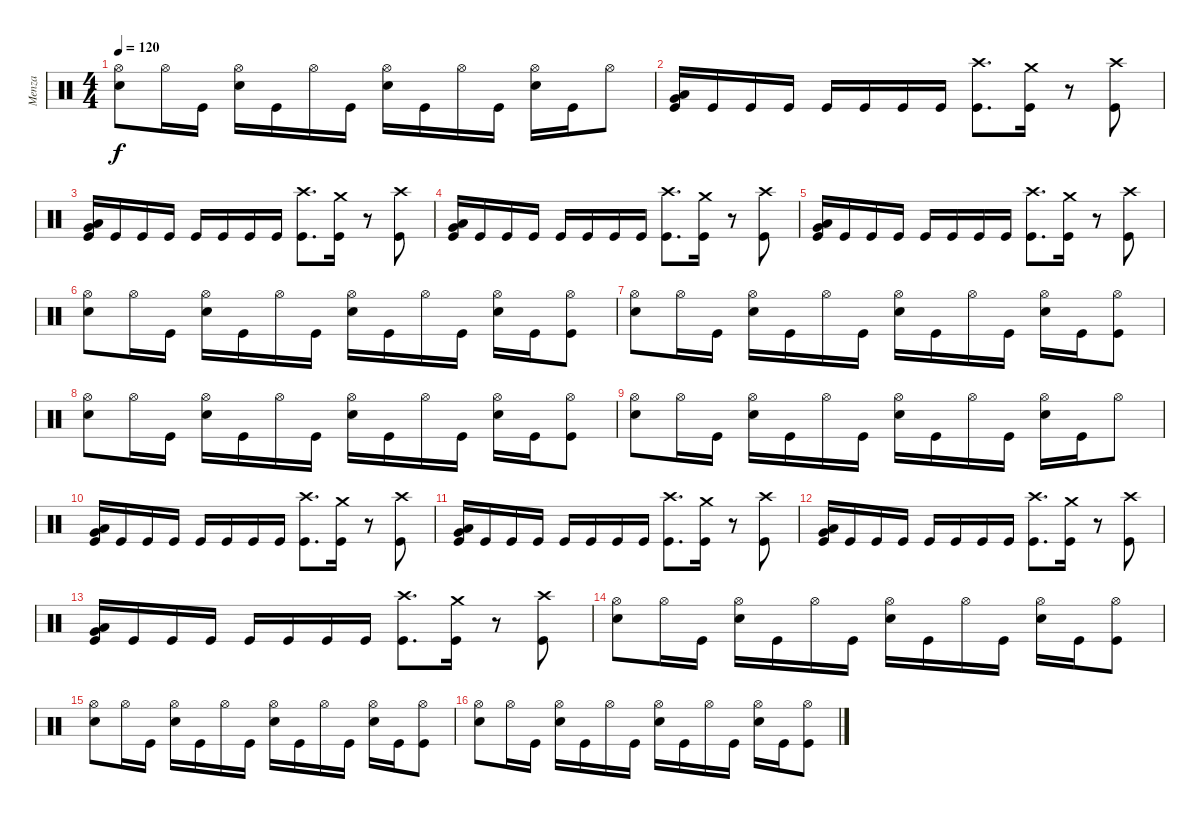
\track ("Menza" "Menza") {instrument percussion}
\staff {score}
\articulation defaults
\ts (4 4)
\tempo 120
\clef neutral
\ks c
("Hi-Hat (open)" "Snare (hit) 2").8{dy f} "Hi-Hat (open)".16 "Kick (hit)".16 ("Hi-Hat (open)" "Snare (hit) 2").16 "Kick (hit)".16 "Hi-Hat (open)".16 "Kick (hit)".16 ("Hi-Hat (open)" "Snare (hit) 2").16 "Kick (hit)".16 "Hi-Hat (open)".16 "Kick (hit)".16 ("Hi-Hat (open)" "Snare (hit) 2").16 "Kick (hit)".16 "Hi-Hat (open)".8 |
("Very Low Tom (hit)" "Low Floor Tom (hit)" "Kick (hit)").16 "Kick (hit)".16 "Kick (hit)".16 "Kick (hit)".16 "Kick (hit)".16 "Kick (hit)".16 "Kick (hit)".16 "Kick (hit)".16 ("Crash high (hit)" "Kick (hit)").8{d} ("Crash medium (hit)" "Kick (hit)").16 r.8 ("Crash high (hit)" "Kick (hit)").8 |
("Very Low Tom (hit)" "Low Floor Tom (hit)" "Kick (hit)").16 "Kick (hit)".16 "Kick (hit)".16 "Kick (hit)".16 "Kick (hit)".16 "Kick (hit)".16 "Kick (hit)".16 "Kick (hit)".16 ("Crash high (hit)" "Kick (hit)").8{d} ("Crash medium (hit)" "Kick (hit)").16 r.8 ("Crash high (hit)" "Kick (hit)").8 |
("Very Low Tom (hit)" "Low Floor Tom (hit)" "Kick (hit)").16 "Kick (hit)".16 "Kick (hit)".16 "Kick (hit)".16 "Kick (hit)".16 "Kick (hit)".16 "Kick (hit)".16 "Kick (hit)".16 ("Crash high (hit)" "Kick (hit)").8{d} ("Crash medium (hit)" "Kick (hit)").16 r.8 ("Crash high (hit)" "Kick (hit)").8 |
("Very Low Tom (hit)" "Low Floor Tom (hit)" "Kick (hit)").16 "Kick (hit)".16 "Kick (hit)".16 "Kick (hit)".16 "Kick (hit)".16 "Kick (hit)".16 "Kick (hit)".16 "Kick (hit)".16 ("Crash high (hit)" "Kick (hit)").8{d} ("Crash medium (hit)" "Kick (hit)").16 r.8 ("Crash high (hit)" "Kick (hit)").8 |
("Hi-Hat (open)" "Snare (hit) 2").8 "Hi-Hat (open)".16 "Kick (hit)".16 ("Hi-Hat (open)" "Snare (hit) 2").16 "Kick (hit)".16 "Hi-Hat (open)".16 "Kick (hit)".16 ("Hi-Hat (open)" "Snare (hit) 2").16 "Kick (hit)".16 "Hi-Hat (open)".16 "Kick (hit)".16 ("Hi-Hat (open)" "Snare (hit) 2").16 "Kick (hit)".16 ("Hi-Hat (open)" "Kick (hit)").8 |
("Hi-Hat (open)" "Snare (hit) 2").8 "Hi-Hat (open)".16 "Kick (hit)".16 ("Hi-Hat (open)" "Snare (hit) 2").16 "Kick (hit)".16 "Hi-Hat (open)".16 "Kick (hit)".16 ("Hi-Hat (open)" "Snare (hit) 2").16 "Kick (hit)".16 "Hi-Hat (open)".16 "Kick (hit)".16 ("Hi-Hat (open)" "Snare (hit) 2").16 "Kick (hit)".16 ("Hi-Hat (open)" "Kick (hit)").8 |
("Hi-Hat (open)" "Snare (hit) 2").8 "Hi-Hat (open)".16 "Kick (hit)".16 ("Hi-Hat (open)" "Snare (hit) 2").16 "Kick (hit)".16 "Hi-Hat (open)".16 "Kick (hit)".16 ("Hi-Hat (open)" "Snare (hit) 2").16 "Kick (hit)".16 "Hi-Hat (open)".16 "Kick (hit)".16 ("Hi-Hat (open)" "Snare (hit) 2").16 "Kick (hit)".16 ("Hi-Hat (open)" "Kick (hit)").8 |
("Hi-Hat (open)" "Snare (hit) 2").8 "Hi-Hat (open)".16 "Kick (hit)".16 ("Hi-Hat (open)" "Snare (hit) 2").16 "Kick (hit)".16 "Hi-Hat (open)".16 "Kick (hit)".16 ("Hi-Hat (open)" "Snare (hit) 2").16 "Kick (hit)".16 "Hi-Hat (open)".16 "Kick (hit)".16 ("Hi-Hat (open)" "Snare (hit) 2").16 "Kick (hit)".16 "Hi-Hat (open)".8 |
("Very Low Tom (hit)" "Low Floor Tom (hit)" "Kick (hit)").16 "Kick (hit)".16 "Kick (hit)".16 "Kick (hit)".16 "Kick (hit)".16 "Kick (hit)".16 "Kick (hit)".16 "Kick (hit)".16 ("Crash high (hit)" "Kick (hit)").8{d} ("Crash medium (hit)" "Kick (hit)").16 r.8 ("Crash high (hit)" "Kick (hit)").8 |
("Very Low Tom (hit)" "Low Floor Tom (hit)" "Kick (hit)").16 "Kick (hit)".16 "Kick (hit)".16 "Kick (hit)".16 "Kick (hit)".16 "Kick (hit)".16 "Kick (hit)".16 "Kick (hit)".16 ("Crash high (hit)" "Kick (hit)").8{d} ("Crash medium (hit)" "Kick (hit)").16 r.8 ("Crash high (hit)" "Kick (hit)").8 |
("Very Low Tom (hit)" "Low Floor Tom (hit)" "Kick (hit)").16 "Kick (hit)".16 "Kick (hit)".16 "Kick (hit)".16 "Kick (hit)".16 "Kick (hit)".16 "Kick (hit)".16 "Kick (hit)".16 ("Crash high (hit)" "Kick (hit)").8{d} ("Crash medium (hit)" "Kick (hit)").16 r.8 ("Crash high (hit)" "Kick (hit)").8 |
("Very Low Tom (hit)" "Low Floor Tom (hit)" "Kick (hit)").16 "Kick (hit)".16 "Kick (hit)".16 "Kick (hit)".16 "Kick (hit)".16 "Kick (hit)".16 "Kick (hit)".16 "Kick (hit)".16 ("Crash high (hit)" "Kick (hit)").8{d} ("Crash medium (hit)" "Kick (hit)").16 r.8 ("Crash high (hit)" "Kick (hit)").8 |
("Hi-Hat (open)" "Snare (hit) 2").8 "Hi-Hat (open)".16 "Kick (hit)".16 ("Hi-Hat (open)" "Snare (hit) 2").16 "Kick (hit)".16 "Hi-Hat (open)".16 "Kick (hit)".16 ("Hi-Hat (open)" "Snare (hit) 2").16 "Kick (hit)".16 "Hi-Hat (open)".16 "Kick (hit)".16 ("Hi-Hat (open)" "Snare (hit) 2").16 "Kick (hit)".16 ("Hi-Hat (open)" "Kick (hit)").8 |
("Hi-Hat (open)" "Snare (hit) 2").8 "Hi-Hat (open)".16 "Kick (hit)".16 ("Hi-Hat (open)" "Snare (hit) 2").16 "Kick (hit)".16 "Hi-Hat (open)".16 "Kick (hit)".16 ("Hi-Hat (open)" "Snare (hit) 2").16 "Kick (hit)".16 "Hi-Hat (open)".16 "Kick (hit)".16 ("Hi-Hat (open)" "Snare (hit) 2").16 "Kick (hit)".16 ("Hi-Hat (open)" "Kick (hit)").8 |
("Hi-Hat (open)" "Snare (hit) 2").8 "Hi-Hat (open)".16 "Kick (hit)".16 ("Hi-Hat (open)" "Snare (hit) 2").16 "Kick (hit)".16 "Hi-Hat (open)".16 "Kick (hit)".16 ("Hi-Hat (open)" "Snare (hit) 2").16 "Kick (hit)".16 "Hi-Hat (open)".16 "Kick (hit)".16 ("Hi-Hat (open)" "Snare (hit) 2").16 "Kick (hit)".16 ("Hi-Hat (open)" "Kick (hit)").8
